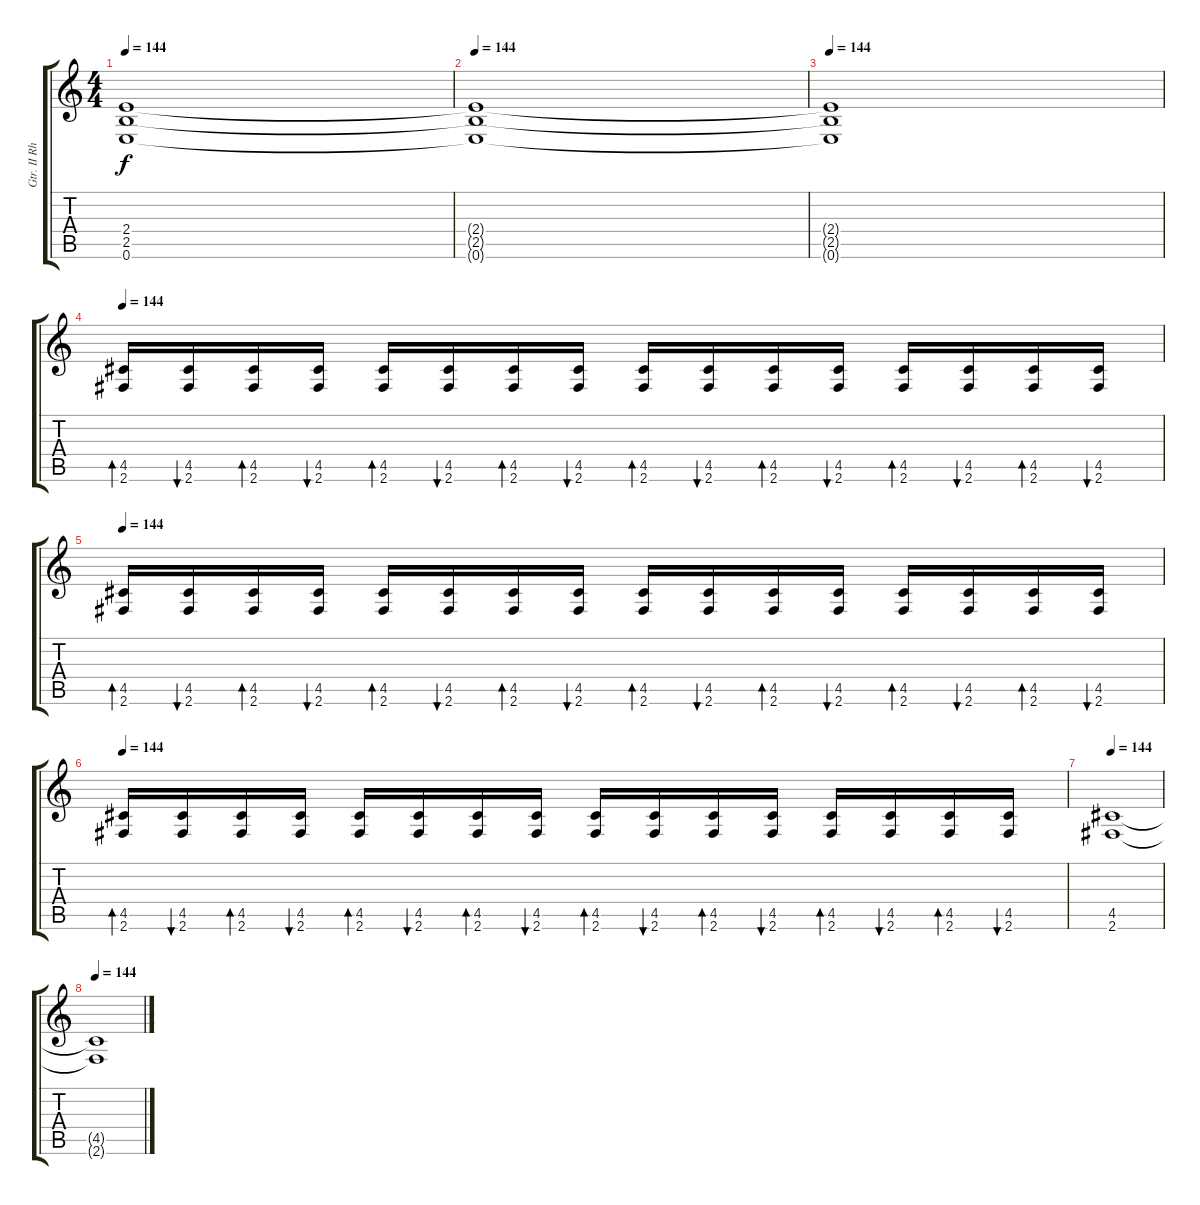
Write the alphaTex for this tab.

\track ("Gtr. II Rhytm" "Gtr. II Rh") {instrument overdrivenguitar}
\staff {score tabs}
\tuning (E4 B3 G3 D3 A2 E2) {hide}
\ts (4 4)
\tempo 144
\clef g2
\ks c
(2.4{t} 2.5{t} 0.6{t}).1{dy f} |
\tempo 144
(2.4{t} 2.5{t} 0.6{t}).1 |
\tempo 144
(2.4{t} 2.5{t} 0.6{t}).1 |
\tempo 144
(4.5 2.6).16{bd 120 volume 11} (4.5 2.6).16{bu 120} (4.5 2.6).16{bd 120} (4.5 2.6).16{bu 120} (4.5 2.6).16{bd 120} (4.5 2.6).16{bu 120} (4.5 2.6).16{bd 120} (4.5 2.6).16{bu 120} (4.5 2.6).16{bd 120} (4.5 2.6).16{bu 120} (4.5 2.6).16{bd 120} (4.5 2.6).16{bu 120} (4.5 2.6).16{bd 120} (4.5 2.6).16{bu 120} (4.5 2.6).16{bd 120} (4.5 2.6).16{bu 120} |
\tempo 144
(4.5 2.6).16{bd 120 volume 11} (4.5 2.6).16{bu 120} (4.5 2.6).16{bd 120} (4.5 2.6).16{bu 120} (4.5 2.6).16{bd 120} (4.5 2.6).16{bu 120} (4.5 2.6).16{bd 120} (4.5 2.6).16{bu 120} (4.5 2.6).16{bd 120} (4.5 2.6).16{bu 120} (4.5 2.6).16{bd 120} (4.5 2.6).16{bu 120} (4.5 2.6).16{bd 120} (4.5 2.6).16{bu 120} (4.5 2.6).16{bd 120} (4.5 2.6).16{bu 120} |
\tempo 144
(4.5 2.6).16{bd 120 volume 11} (4.5 2.6).16{bu 120} (4.5 2.6).16{bd 120} (4.5 2.6).16{bu 120} (4.5 2.6).16{bd 120} (4.5 2.6).16{bu 120} (4.5 2.6).16{bd 120} (4.5 2.6).16{bu 120} (4.5 2.6).16{bd 120} (4.5 2.6).16{bu 120} (4.5 2.6).16{bd 120} (4.5 2.6).16{bu 120} (4.5 2.6).16{bd 120} (4.5 2.6).16{bu 120} (4.5 2.6).16{bd 120} (4.5 2.6).16{bu 120} |
\tempo 144
(4.5 2.6).1{volume 14} |
\tempo 144
(4.5{t} 2.6{t}).1
